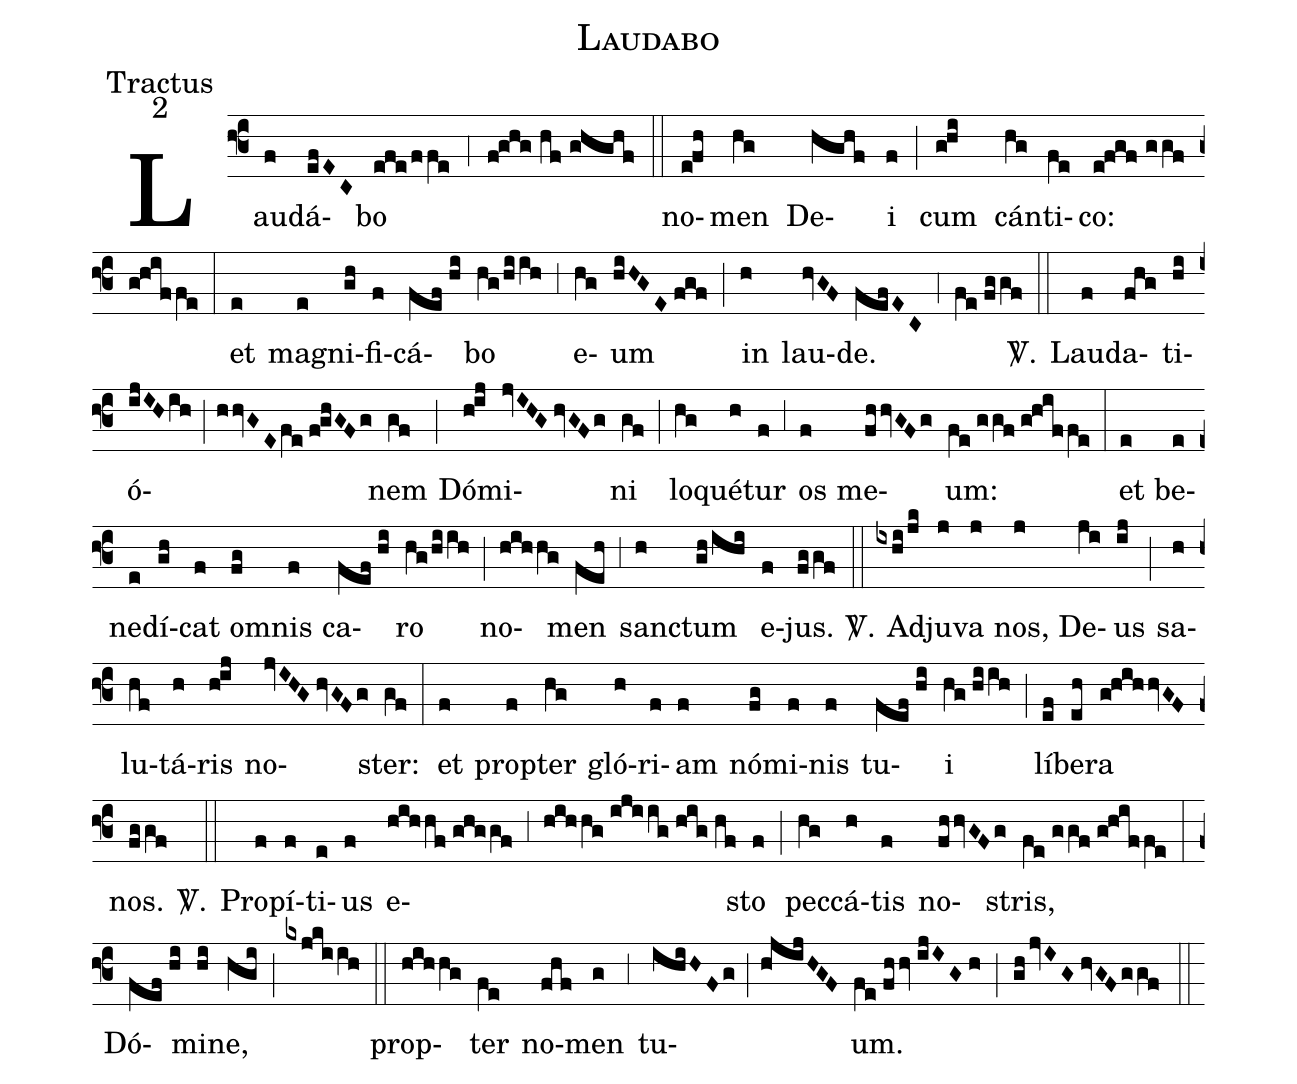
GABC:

name:Laudabo;
office-part:Tractus;
mode:2;
%%
(f3) Lau(f)dá(efEC)bo(efe/ffe) (;4) (f!ghg//hf//ghghf) (::) no(e!fh)men(hg) De(hghf)i(f) (;) cum(g!hi) cán(hg)ti(fe)co:(e!fgf//ggf//g!hiffe) (:) et(e) ma(e)gni(gh)fi(f)cá(fef//hi)bo(hg/hiih) (;3) e(hg)um(hiHGE//fgf) (;) in(h) lau(hvGF)de.(fefEC) (;4) (fe//fggf) <sp>V/</sp>.(::) Lau(f)da(fhg)ti(hi)ó(ijIH/ih;hhvGE/fe//f!ghGFg)nem(gf) (;) Dó(h!ij)mi(jvIHG//hvGFg)ni(gf) (;) lo(hg)qué(h)tur(f) (;3) os(f) me(fhhvGFg)um:(fe//ggf//g!hiffe) (:) et(e) be(e)ne(e)dí(gh)cat(f) o(fg)mnis(f) ca(fef//hi)ro(hg/hiih) (;) no(hihhg)men(feh) (;3) san(h)ctum(gh/ihi) e(f)jus.(fggf) <sp>V/</sp>.(::) Ad(ixhi/jk)ju(j)va(j) nos,(j) De(ji)us(ij) (;) sa(h)lu(hf)tá(h)ris(h!ij) no(jvIHG//hvGFg)ster:(gf) (:) et(f) prop(f)ter(hg) gló(h)ri(f)am(f) nó(fg)mi(f)nis(f) tu(fef//hi)i(hg//hiih) (;) lí(ef)be(eh)ra(g!hihhvGF) nos.(fggf) <sp>V/</sp>.(::) Pro(f)pí(f)ti(e)us(f) e(hihhf//ghggf;3hihhg//ijiig//hig//hf)sto(f) (;) pec(hg)cá(h)tis(f) no(fhhvGFg)stris,(fe//ggf//g!hiffe) (:) Dó(fef//hi)mi(hi)ne,(hgi) (;) (kxjkiih) (::) prop(hihhg)ter(fe) no(fhf)men(g) (;3) tu(ihiHFg;hjijHGF)um.(fe//fhhv//ijIG//h) (;) (gh/jvIG//hvGF/ggf) (::)
